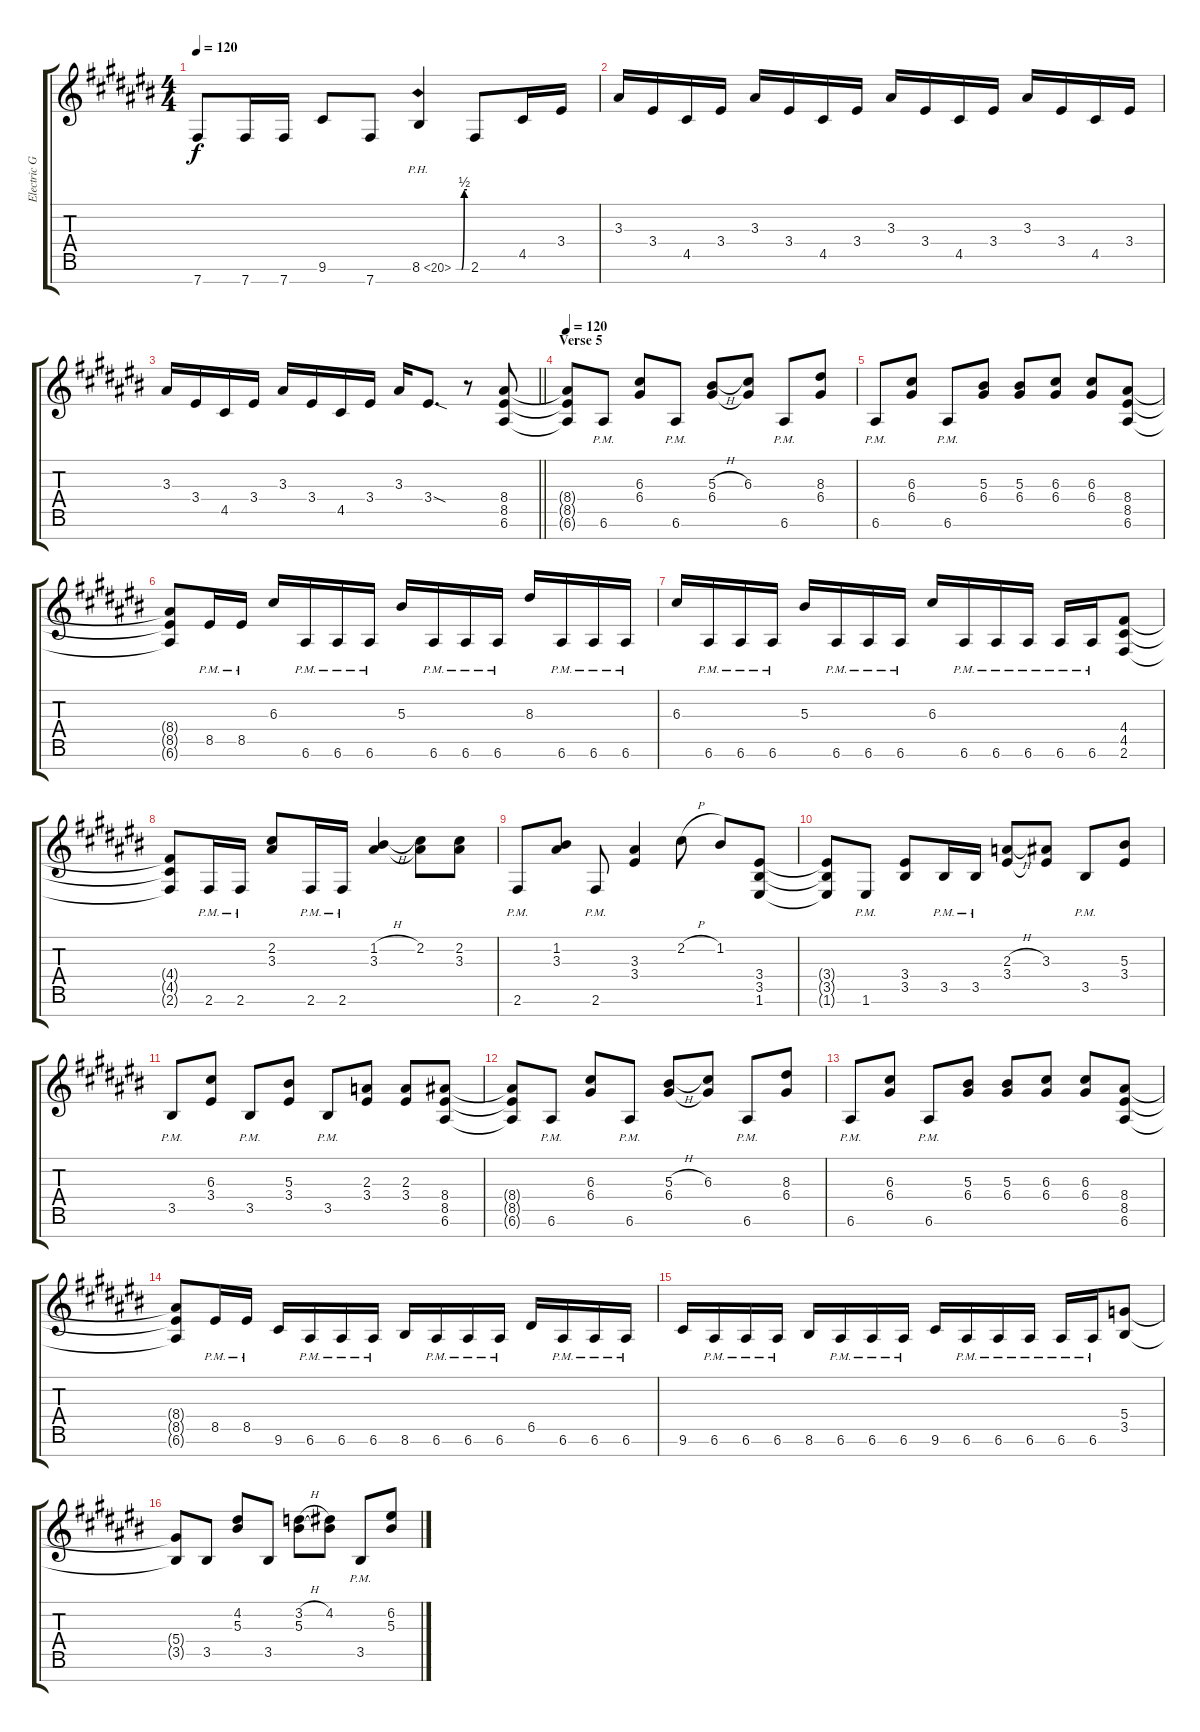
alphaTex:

\track ("Electric Guitar 2" "Electric G") {instrument distortionguitar}
\staff {score tabs}
\tuning (E4 B3 G3 D3 A2 E2 B1) {hide}
\ts (4 4)
\tempo 120
\clef g2
\ks c#
7.7{t}.8{dy f} 7.7.16 7.7.16 9.6.8 7.7.8 8.6{be (custom 0 0 30 0 45 2 60 2) ph 12}.4 2.6.8 4.5.16 3.4.16 |
3.3.16 3.4.16 4.5.16 3.4.16 3.3.16 3.4.16 4.5.16 3.4.16 3.3.16 3.4.16 4.5.16 3.4.16 3.3.16 3.4.16 4.5.16 3.4.16 |
\barLineRight lightlight
3.3.16 3.4.16 4.5.16 3.4.16 3.3.16 3.4.16 4.5.16 3.4.16 3.3.16 3.4{sod}.8{d} r.8 (8.4 8.5 6.6).8 |
\section ("" "Verse 5")
\tempo 120
(8.4{t} 8.5{t} 6.6{t}).8 6.6{pm}.8 (6.3 6.4).8 6.6{pm}.8 (5.3{h} 6.4).8 (6.3 6.4{t}).8 6.6{pm}.8 (8.3 6.4).8 |
6.6{pm}.8 (6.3 6.4).8 6.6{pm}.8 (5.3 6.4).8 (5.3 6.4).8 (6.3 6.4).8 (6.3 6.4).8 (8.4 8.5 6.6).8 |
(8.4{t} 8.5{t} 6.6{t}).8 8.5{pm}.16 8.5{pm}.16 6.3.16 6.6{pm}.16 6.6{pm}.16 6.6{pm}.16 5.3.16 6.6{pm}.16 6.6{pm}.16 6.6{pm}.16 8.3.16 6.6{pm}.16 6.6{pm}.16 6.6{pm}.16 |
6.3.16 6.6{pm}.16 6.6{pm}.16 6.6{pm}.16 5.3.16 6.6{pm}.16 6.6{pm}.16 6.6{pm}.16 6.3.16 6.6{pm}.16 6.6{pm}.16 6.6{pm}.16 6.6{pm}.16 6.6{pm}.16 (4.4 4.5 2.6).8 |
(4.4{t} 4.5{t} 2.6{t}).8 2.6{pm}.16 2.6{pm}.16 (2.2 3.3).8 2.6{pm}.16 2.6{pm}.16 (1.2{h} 3.3).4 (2.2 3.3{t}).8 (2.2 3.3).8 |
2.6{pm}.8 (1.2 3.3).8 2.6{pm}.8 (3.3 3.4).4 2.2{h}.8 1.2.8 (3.4 3.5 1.6).8 |
(3.4{t} 3.5{t} 1.6{t}).8 1.6{pm}.8 (3.4 3.5).8 3.5{pm}.16 3.5{pm}.16 (2.3{h} 3.4).8 (3.3 3.4{t}).8 3.5{pm}.8 (5.3 3.4).8 |
3.5{pm}.8 (6.3 3.4).8 3.5{pm}.8 (5.3 3.4).8 3.5{pm}.8 (2.3 3.4).8 (2.3 3.4).8 (8.4 8.5 6.6).8 |
(8.4{t} 8.5{t} 6.6{t}).8 6.6{pm}.8 (6.3 6.4).8 6.6{pm}.8 (5.3{h} 6.4).8 (6.3 6.4{t}).8 6.6{pm}.8 (8.3 6.4).8 |
6.6{pm}.8 (6.3 6.4).8 6.6{pm}.8 (5.3 6.4).8 (5.3 6.4).8 (6.3 6.4).8 (6.3 6.4).8 (8.4 8.5 6.6).8 |
(8.4{t} 8.5{t} 6.6{t}).8 8.5{pm}.16 8.5{pm}.16 9.6.16 6.6{pm}.16 6.6{pm}.16 6.6{pm}.16 8.6.16 6.6{pm}.16 6.6{pm}.16 6.6{pm}.16 6.5.16 6.6{pm}.16 6.6{pm}.16 6.6{pm}.16 |
9.6.16 6.6{pm}.16 6.6{pm}.16 6.6{pm}.16 8.6.16 6.6{pm}.16 6.6{pm}.16 6.6{pm}.16 9.6.16 6.6{pm}.16 6.6{pm}.16 6.6{pm}.16 6.6{pm}.16 6.6{pm}.16 (5.4 3.5).8 |
(5.4{t} 3.5{t}).8 3.5.8 (4.2 5.3).8 3.5.8 (3.2{h} 5.3).8 (4.2 5.3{t}).8 3.5{pm}.8 (6.2 5.3).8
